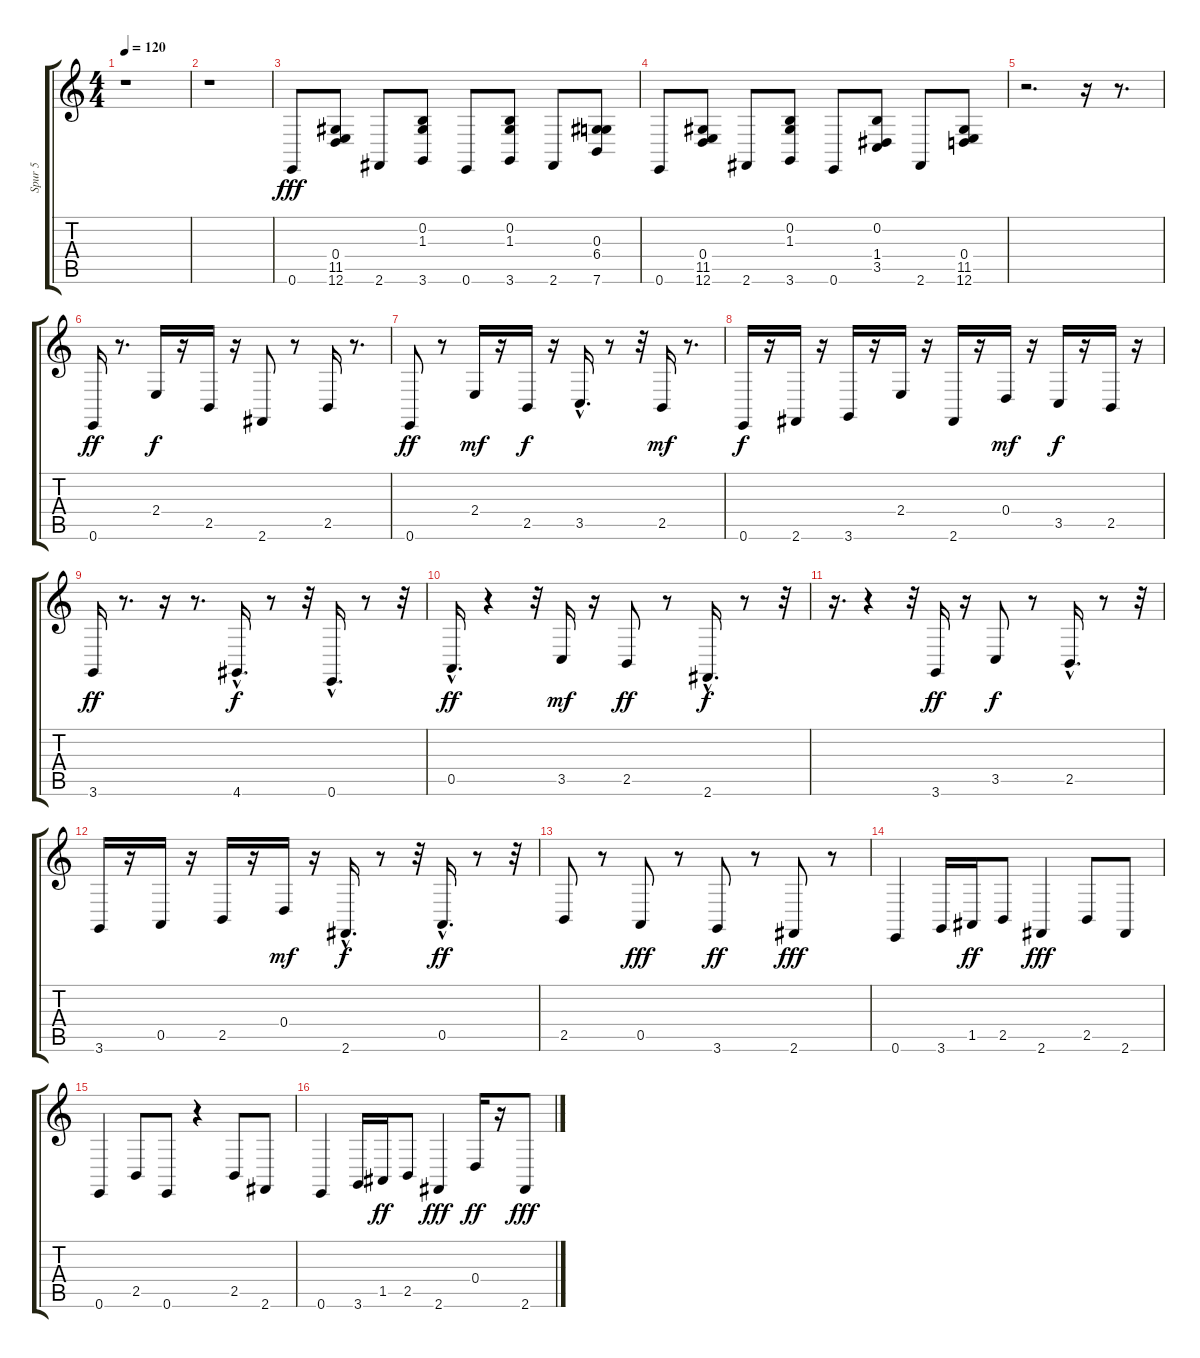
\track ("Spur 5" "Spur 5") {instrument electricgrandpiano}
\staff {score tabs}
\tuning (E4 B3 G3 D3 A2 E2) {hide}
\ts (4 4)
\tempo 120
\clef g2
\ks c
r.1{dy ff} |
r.1 |
0.6.8{dy fff volume 11} (0.4 11.5 12.6).8 2.6.8 (0.2 1.3 3.6).8 0.6.8 (0.2 1.3 3.6).8 2.6.8 (0.3 6.4 7.6).8 |
0.6.8 (0.4 11.5 12.6).8 2.6.8 (0.2 1.3 3.6).8 0.6.8 (0.2 1.4 3.5).8 2.6.8 (0.4 11.5 12.6).8 |
r.2{d volume 11} r.16 r.8{d} |
0.6.16{dy ff volume 12 instrument pizzicatostrings} r.8{d} 2.4.16{dy f} r.16 2.5.16 r.16 2.6.8 r.8 2.5.16 r.8{d} |
0.6.8{dy ff} r.8 2.4.16{dy mf} r.16 2.5.16{dy f} r.16 3.5{hac}.16{d} r.8 r.32 2.5.16{dy mf} r.8{d} |
0.6.16{dy f} r.16 2.6.16 r.16 3.6.16 r.16 2.4.16 r.16 2.6.16 r.16 0.4.16{dy mf} r.16 3.5.16{dy f} r.16 2.5.16 r.16 |
3.6.16{dy ff} r.8{d} r.16 r.8{d} 4.6{hac}.16{d dy f} r.8 r.32 0.6{hac}.16{d} r.8 r.32 |
0.5{hac}.16{d dy ff} r.4 r.32 3.5.16{dy mf} r.16 2.5.8{dy ff} r.8 2.6{hac}.16{d dy f} r.8 r.32 |
r.16{d} r.4 r.32 3.6.16{dy ff} r.16 3.5.8{dy f} r.8 2.5{hac}.16{d} r.8 r.32 |
3.6.16 r.16 0.5.16 r.16 2.5.16 r.16 0.4.16{dy mf} r.16 2.6{hac}.16{d dy f} r.8 r.32 0.5{hac}.16{d dy ff} r.8 r.32 |
2.5.8 r.8 0.5.8{dy fff} r.8 3.6.8{dy ff} r.8 2.6.8{dy fff} r.8 |
0.6.4{volume 11 instrument acousticgrandpiano} 3.6.16 1.5.16{dy ff} 2.5.8 2.6.4{dy fff} 2.5.8 2.6.8 |
0.6.4 2.5.8 0.6.8 r.4 2.5.8 2.6.8 |
0.6.4 3.6.16 1.5.16{dy ff} 2.5.8 2.6.4{dy fff} 0.4.16{dy ff} r.16 2.6.8{dy fff}
